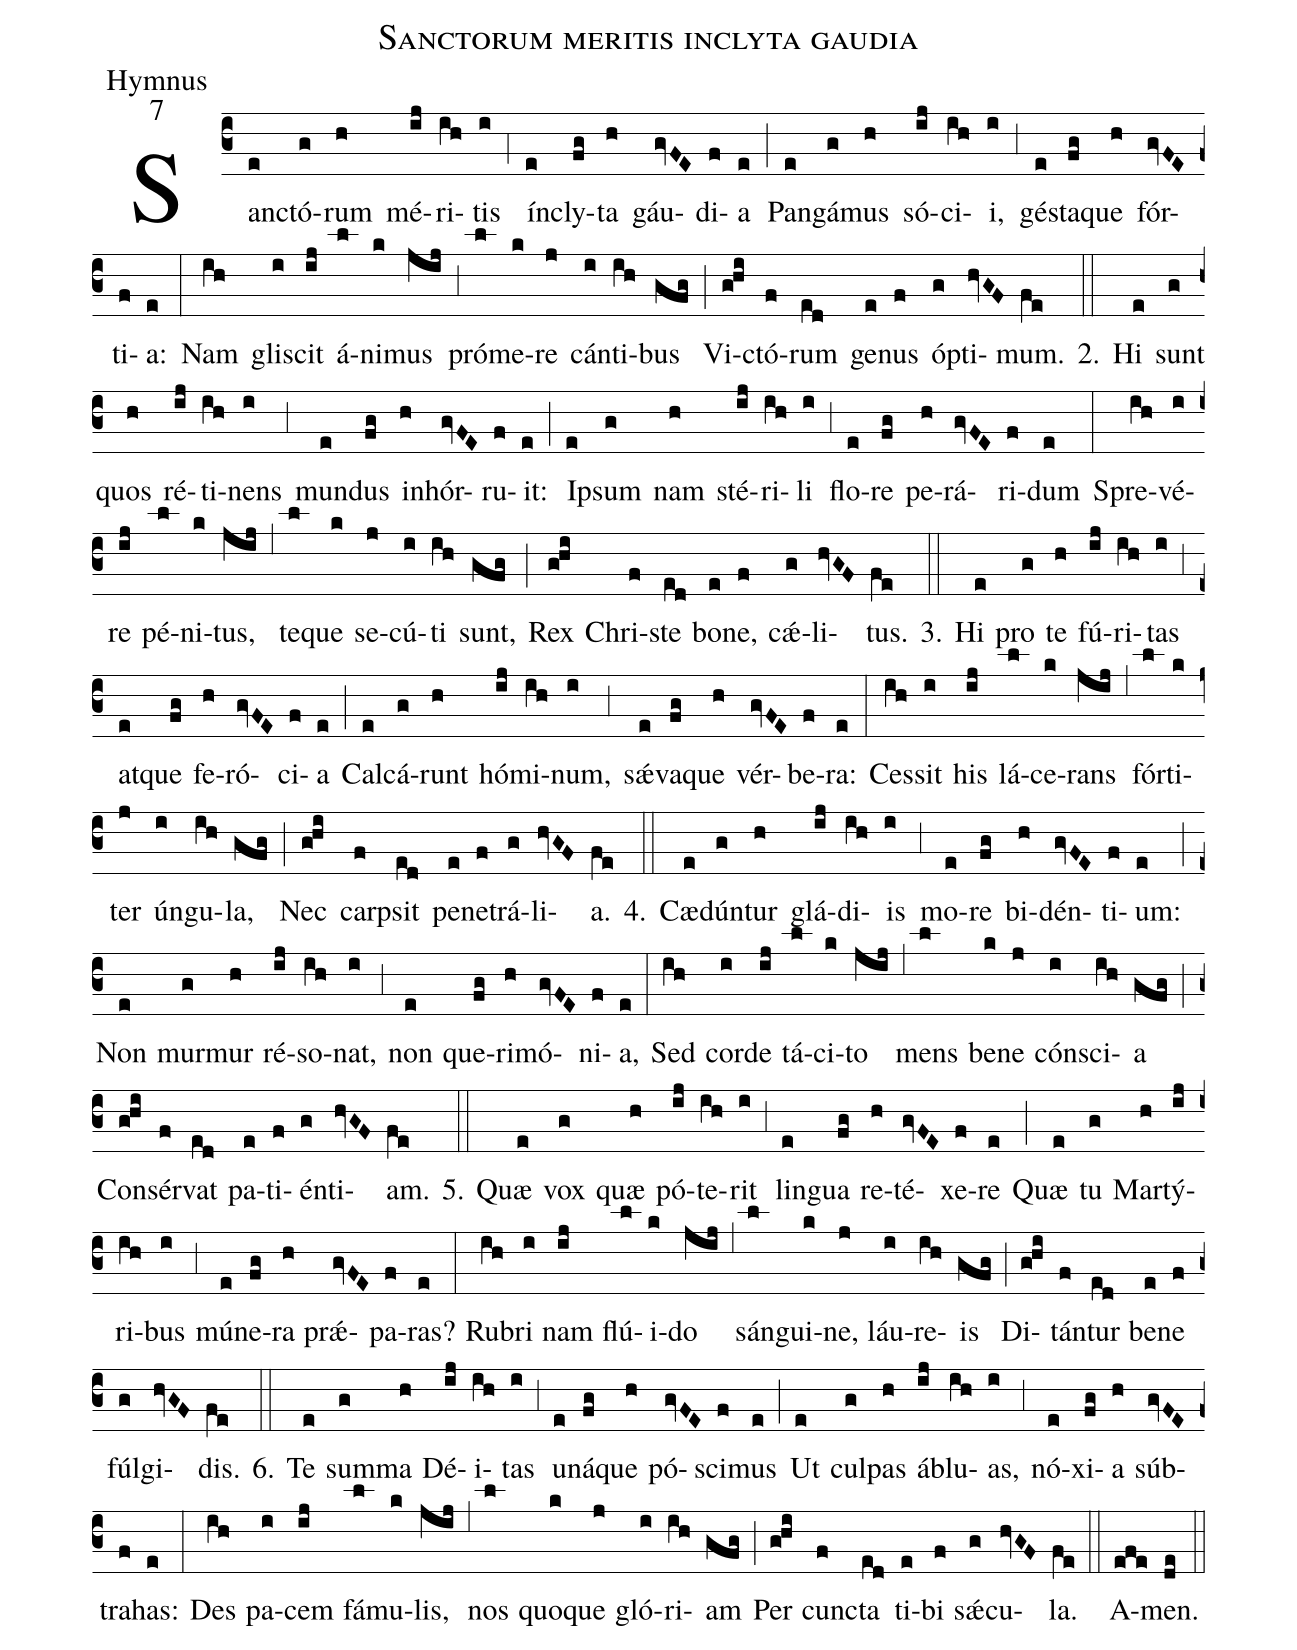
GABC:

name:Sanctorum meritis inclyta gaudia;
office-part:Hymnus;
mode:7;
%%
(c3) San(e)ctó(g)rum(h) mé(ij)ri(ih)tis(i) (,4) ín(e)cly(fg)ta(h) gáu(gvFE)di(f)a(e) (;) Pan(e)gá(g)mus(h) só(ij)ci(ih)i,(i) (,3) gé(e)sta(fg)que(h) fór(gvFE)ti(f)a:(e) (:)
Nam(ih) gli(i)scit(ij) á(l)ni(k)mus(jij) (,3) pró(l)me(k)re(j) cán(i)ti(ih)bus(gfg) (;) Vi(g!hi)ctó(f)rum(ed) ge(e)nus(f) óp(g)ti(hvGF)mum.(fe) 2.(::) Hi(e) sunt(g) quos(h) ré(ij)ti(ih)nens(i) (,3) mun(e)dus(fg) in(h)hór(gvFE)ru(f)it:(e) (;) I(e)psum(g) nam(h) sté(ij)ri(ih)li(i) (,3) flo(e)re(fg) pe(h)rá(gvFE)ri(f)dum(e) (:)
Spre(ih)vé(i)re(ij) pé(l)ni(k)tus,(jij) (,5) te(l)que(k) se(j)cú(i)ti(ih) sunt,(gfg) (;) Rex(g!hi) Chri(f)ste(ed) bo(e)ne,(f) c{<sp>'ae</sp>}(g)li(hvGF)tus.(fe) 3.(::) Hi(e) pro(g) te(h) fú(ij)ri(ih)tas(i) (,3) at(e)que(fg) fe(h)ró(gvFE)ci(f)a(e) (;) Cal(e)cá(g)runt(h) hó(ij)mi(ih)num,(i) (,3) s{<sp>'ae</sp>}(e)va(fg)que(h) vér(gvFE)be(f)ra:(e) (:)
Ces(ih)sit(i) his(ij) lá(l)ce(k)rans(jij) (,5) fór(l)ti(k)ter(j) ún(i)gu(ih)la,(gfg) (;) Nec(g!hi) car(f)psit(ed) pe(e)ne(f)trá(g)li(hvGF)a.(fe) 4.(::) Cæ(e)dún(g)tur(h) glá(ij)di(ih)is(i) (,3) mo(e)re(fg) bi(h)dén(gvFE)ti(f)um:(e) (;) Non(e) mur(g)mur(h) ré(ij)so(ih)nat,(i) (,3) non(e) que(fg)ri(h)mó(gvFE)ni(f)a,(e) (:)
Sed(ih) cor(i)de(ij) tá(l)ci(k)to(jij) (,5) mens(l) be(k)ne(j) cón(i)sci(ih)a(gfg) (;) Con(g!hi)sér(f)vat(ed) pa(e)ti(f)én(g)ti(hvGF)am.(fe) 5.(::) Quæ(e) vox(g) quæ(h) pó(ij)te(ih)rit(i) (,3) lin(e)gua(fg) re(h)té(gvFE)xe(f)re(e) (;) Quæ(e) tu(g) Mar(h)tý(ij)ri(ih)bus(i) (,3) mú(e)ne(fg)ra(h) pr{<sp>'ae</sp>}(gvFE)pa(f)ras?(e) (:)
Ru(ih)bri(i) nam(ij) flú(l)i(k)do(jij) (,5) sán(l)gui(k)ne,(j) láu(i)re(ih)is(gfg) (;) Di(g!hi)tán(f)tur(ed) be(e)ne(f) fúl(g)gi(hvGF)dis.(fe) 6.(::) Te(e) sum(g)ma(h) Dé(ij)i(ih)tas(i) (,3) u(e)ná(fg)que(h) pó(gvFE)sci(f)mus(e) (;) Ut(e) cul(g)pas(h) á(ij)blu(ih)as,(i) (,3) nó(e)xi(fg)a(h) súb(gvFE)tra(f)has:(e) (:)
Des(ih) pa(i)cem(ij) fá(l)mu(k)lis,(jij) (,5) nos(l) quo(k)que(j) gló(i)ri(ih)am(gfg) (;) Per(g!hi) cun(f)cta(ed) ti(e)bi(f) s{<sp>'ae</sp>}(g)cu(hvGF)la.(fe) (::)
A(efe)men.(de) (::)
